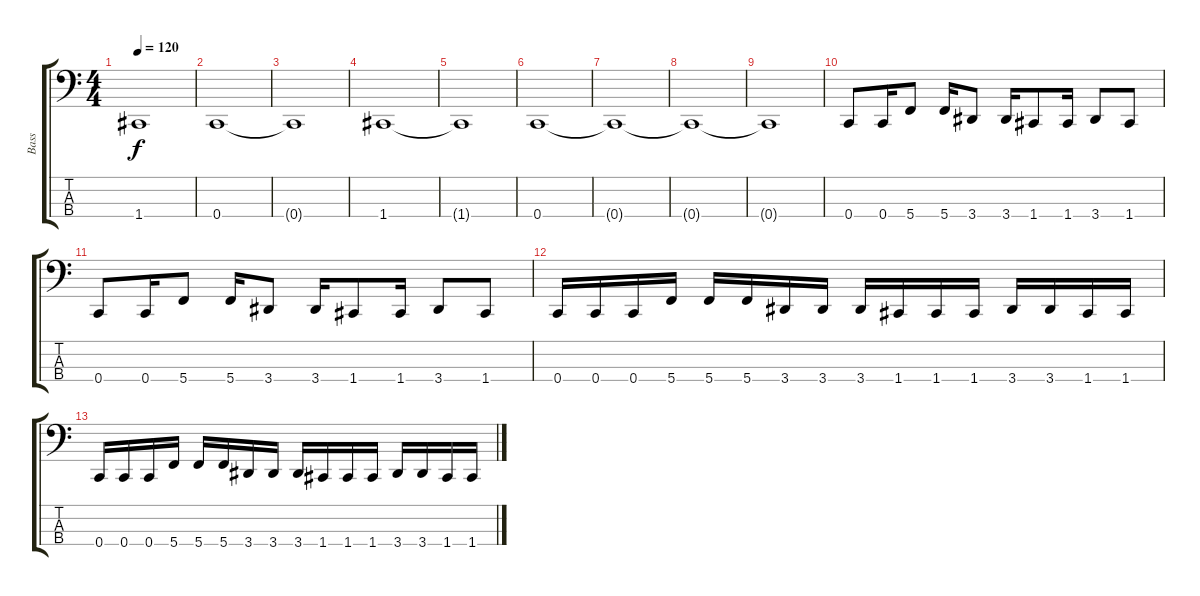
\track ("Bass" "Bass") {instrument electricbassfinger}
\staff {score tabs}
\tuning (F2 C2 G1 C1) {hide}
\ts (4 4)
\tempo 120
\clef f4
\ks c
1.4{t}.1{dy f} |
0.4.1 |
0.4{t}.1 |
1.4.1{volume 0} |
1.4{t}.1 |
0.4.1 |
0.4{t}.1 |
0.4{t}.1 |
0.4{t}.1 |
0.4.8{volume 15} 0.4.16 5.4.8 5.4.16 3.4.8 3.4.16 1.4.8 1.4.16 3.4.8 1.4.8 |
0.4.8 0.4.16 5.4.8 5.4.16 3.4.8 3.4.16 1.4.8 1.4.16 3.4.8 1.4.8 |
0.4.16 0.4.16 0.4.16 5.4.16 5.4.16 5.4.16 3.4.16 3.4.16 3.4.16 1.4.16 1.4.16 1.4.16 3.4.16 3.4.16 1.4.16 1.4.16 |
0.4.16 0.4.16 0.4.16 5.4.16 5.4.16 5.4.16 3.4.16 3.4.16 3.4.16 1.4.16 1.4.16 1.4.16 3.4.16 3.4.16 1.4.16 1.4.16
